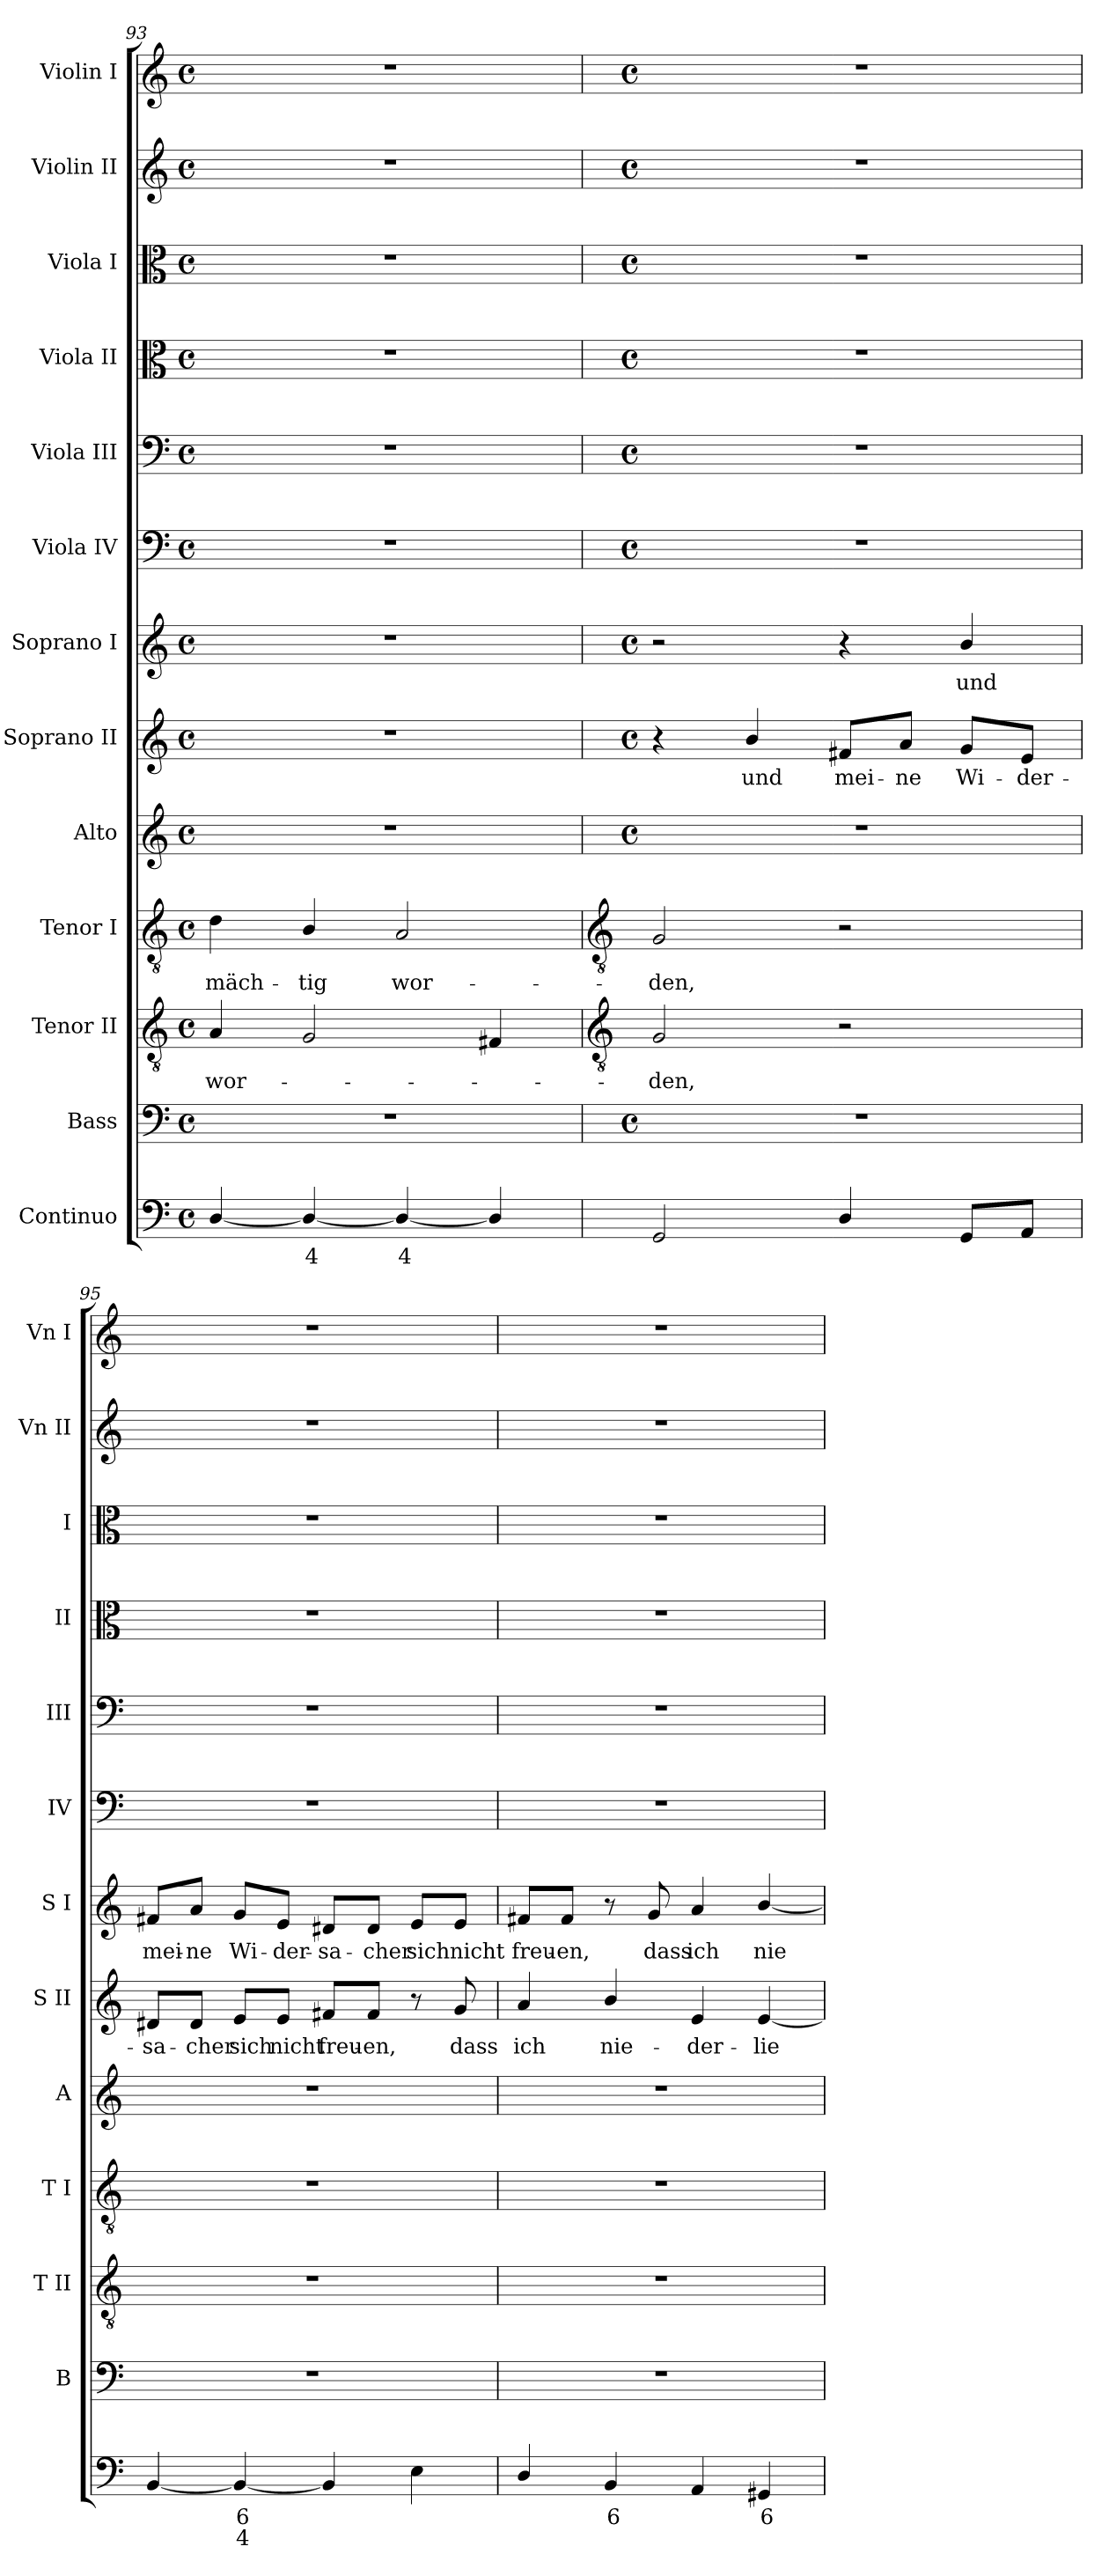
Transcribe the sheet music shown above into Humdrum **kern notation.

**kern	**text	**text	**kern	**kern	**text	**kern	**text	**kern	**kern	**text	**kern	**text	**kern	**kern	**kern	**kern	**kern	**kern
*part13	*part13	*part13	*part12	*part11	*part11	*part10	*part10	*part9	*part8	*part8	*part7	*part7	*part6	*part5	*part4	*part3	*part2	*part1
*staff13	*staff13	*staff13	*staff12	*staff11	*staff11	*staff10	*staff10	*staff9	*staff8	*staff8	*staff7	*staff7	*staff6	*staff5	*staff4	*staff3	*staff2	*staff1
*I"Continuo	*	*	*I"Bass	*I"Tenor II	*	*I"Tenor I	*	*I"Alto	*I"Soprano II	*	*I"Soprano I	*	*I"Viola IV	*I"Viola III	*I"Viola II	*I"Viola I	*I"Violin II	*I"Violin I
*	*	*	*I'B	*I'T II	*	*I'T I	*	*I'A	*I'S II	*	*I'S I	*	*I'IV	*I'III	*I'II	*I'I	*I'Vn II	*I'Vn I
*clefF4	*	*	*clefF4	*clefGv2	*	*clefGv2	*	*clefG2	*clefG2	*	*clefG2	*	*clefF4	*clefF4	*clefC3	*clefC3	*clefG2	*clefG2
*k[]	*	*	*k[]	*k[]	*	*k[]	*	*k[]	*k[]	*	*k[]	*	*k[]	*k[]	*k[]	*k[]	*k[]	*k[]
*C:	*	*	*C:	*C:	*	*C:	*	*C:	*C:	*	*C:	*	*C:	*C:	*C:	*C:	*C:	*C:
*M4/4	*	*	*M4/4	*M4/4	*	*M4/4	*	*M4/4	*M4/4	*	*M4/4	*	*M4/4	*M4/4	*M4/4	*M4/4	*M4/4	*M4/4
*met(c)	*	*	*met(c)	*met(c)	*	*met(c)	*	*met(c)	*met(c)	*	*met(c)	*	*met(c)	*met(c)	*met(c)	*met(c)	*met(c)	*met(c)
=93	=93	=93	=93	=93	=93	=93	=93	=93	=93	=93	=93	=93	=93	=93	=93	=93	=93	=93
!	!	!	!	!	!LO:LY:b	!	!LO:LY:b	!	!	!	!	!	!	!	!	!	!	!
[4D/	.	.	1r	4A	wor-	4d	mäch-	1r	1r	.	1r	.	1r	1r	1r	1r	1r	1r
!	!LO:LY:b	!	!	!	!	!	!LO:LY:b	!	!	!	!	!	!	!	!	!	!	!
4D/_	4	.	.	2G	.	4B/	-tig	.	.	.	.	.	.	.	.	.	.	.
!	!LO:LY:b	!	!	!	!	!	!LO:LY:b	!	!	!	!	!	!	!	!	!	!	!
4D/_	4	.	.	.	.	2A	wor-	.	.	.	.	.	.	.	.	.	.	.
4D/]	.	.	.	4F#X	.	.	.	.	.	.	.	.	.	.	.	.	.	.
!!LO:LB:g=z
=94	=94	=94	=94	=94	=94	=94	=94	=94	=94	=94	=94	=94	=94	=94	=94	=94	=94	=94
*	*	*	*	*clefGv2	*	*clefGv2	*	*	*	*	*	*	*	*	*	*	*	*
*	*	*	*	*	*	*	*	*	*k[]	*	*k[]	*	*	*	*	*	*	*
*	*	*	*	*	*	*	*	*	*C:	*	*C:	*	*	*	*	*	*	*
*	*	*	*M4/4	*	*	*	*	*M4/4	*M4/4	*	*M4/4	*	*M4/4	*M4/4	*M4/4	*M4/4	*M4/4	*M4/4
*	*	*	*met(c)	*	*	*	*	*met(c)	*met(c)	*	*met(c)	*	*met(c)	*met(c)	*met(c)	*met(c)	*met(c)	*met(c)
!	!	!	!	!	!LO:LY:b	!	!LO:LY:b	!	!	!	!	!	!	!	!	!	!	!
2GG	.	.	1r	2G	den,	2G	-den,	1r	4r	.	2r	.	1r	1r	1r	1r	1r	1r
!	!	!	!	!	!	!	!	!	!	!LO:LY:b	!	!	!	!	!	!	!	!
.	.	.	.	.	.	.	.	.	4b/	und	.	.	.	.	.	.	.	.
!	!	!	!	!	!	!	!	!	!	!LO:LY:b	!	!	!	!	!	!	!	!
4D/	.	.	.	2r	.	2r	.	.	8f#X/L	mei-	4r	.	.	.	.	.	.	.
!	!	!	!	!	!	!	!	!	!	!LO:LY:b	!	!	!	!	!	!	!	!
.	.	.	.	.	.	.	.	.	8a/J	-ne	.	.	.	.	.	.	.	.
!	!	!	!	!	!	!	!	!	!	!LO:LY:b	!	!LO:LY:b	!	!	!	!	!	!
8GG/L	.	.	.	.	.	.	.	.	8g/L	Wi-	4b/	und	.	.	.	.	.	.
!	!	!	!	!	!	!	!	!	!	!LO:LY:b	!	!	!	!	!	!	!	!
8AAJ	.	.	.	.	.	.	.	.	8e/J	-der-	.	.	.	.	.	.	.	.
=95	=95	=95	=95	=95	=95	=95	=95	=95	=95	=95	=95	=95	=95	=95	=95	=95	=95	=95
!	!	!	!	!	!	!	!	!	!	!LO:LY:b	!	!LO:LY:b	!	!	!	!	!	!
[4BB	.	.	1r	1r	.	1r	.	1r	8d#X/L	-sa-	8f#X/L	mei-	1r	1r	1r	1r	1r	1r
!	!	!	!	!	!	!	!	!	!	!LO:LY:b	!	!LO:LY:b	!	!	!	!	!	!
.	.	.	.	.	.	.	.	.	8d#/J	-cher	8a/J	-ne	.	.	.	.	.	.
!	!LO:LY:b	!LO:LY:b	!	!	!	!	!	!	!	!LO:LY:b	!	!LO:LY:b	!	!	!	!	!	!
4BB_	6	4	.	.	.	.	.	.	8e/L	sich	8g/L	Wi-	.	.	.	.	.	.
!	!	!	!	!	!	!	!	!	!	!LO:LY:b	!	!LO:LY:b	!	!	!	!	!	!
.	.	.	.	.	.	.	.	.	8e/J	nicht	8e/J	-der-	.	.	.	.	.	.
!	!	!	!	!	!	!	!	!	!	!LO:LY:b	!	!LO:LY:b	!	!	!	!	!	!
4BB]	.	.	.	.	.	.	.	.	8f#X/L	freu-	8d#X/L	-sa-	.	.	.	.	.	.
!	!	!	!	!	!	!	!	!	!	!LO:LY:b	!	!LO:LY:b	!	!	!	!	!	!
.	.	.	.	.	.	.	.	.	8f#/J	-en,	8d#/J	-cher	.	.	.	.	.	.
!	!	!	!	!	!	!	!	!	!	!	!	!LO:LY:b	!	!	!	!	!	!
4E	.	.	.	.	.	.	.	.	8r	.	8e/L	sich	.	.	.	.	.	.
!	!	!	!	!	!	!	!	!	!	!LO:LY:b	!	!LO:LY:b	!	!	!	!	!	!
.	.	.	.	.	.	.	.	.	8g	dass	8e/J	nicht	.	.	.	.	.	.
=96	=96	=96	=96	=96	=96	=96	=96	=96	=96	=96	=96	=96	=96	=96	=96	=96	=96	=96
!	!	!	!	!	!	!	!	!	!	!LO:LY:b	!	!LO:LY:b	!	!	!	!	!	!
4D/	.	.	1r	1r	.	1r	.	1r	4a	ich	8f#X/L	freu-	1r	1r	1r	1r	1r	1r
!	!	!	!	!	!	!	!	!	!	!	!	!LO:LY:b	!	!	!	!	!	!
.	.	.	.	.	.	.	.	.	.	.	8f#/J	-en,	.	.	.	.	.	.
!	!LO:LY:b	!	!	!	!	!	!	!	!	!LO:LY:b	!	!	!	!	!	!	!	!
4BB	6	.	.	.	.	.	.	.	4b/	nie-	8r	.	.	.	.	.	.	.
!	!	!	!	!	!	!	!	!	!	!	!	!LO:LY:b	!	!	!	!	!	!
.	.	.	.	.	.	.	.	.	.	.	8g	dass	.	.	.	.	.	.
!	!	!	!	!	!	!	!	!	!	!LO:LY:b	!	!LO:LY:b	!	!	!	!	!	!
4AA	.	.	.	.	.	.	.	.	4e	-der-	4a	ich	.	.	.	.	.	.
!	!LO:LY:b	!	!	!	!	!	!	!	!	!LO:LY:b	!	!LO:LY:b	!	!	!	!	!	!
4GG#X	6	.	.	.	.	.	.	.	[4e	-lie-	[4b/	nie-	.	.	.	.	.	.
=	=	=	=	=	=	=	=	=	=	=	=	=	=	=	=	=	=	=
*-	*-	*-	*-	*-	*-	*-	*-	*-	*-	*-	*-	*-	*-	*-	*-	*-	*-	*-
